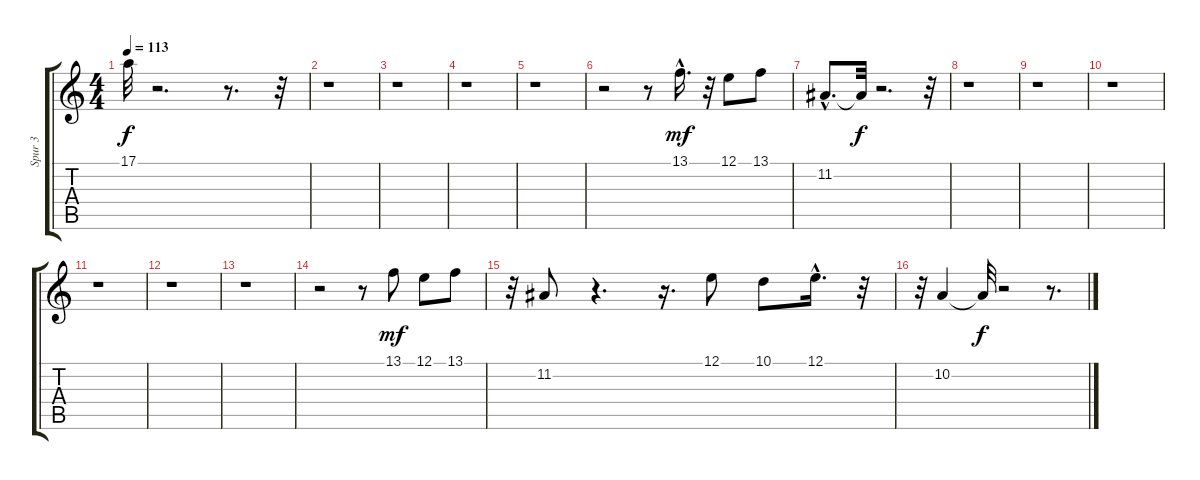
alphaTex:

\track ("Spur 3" "Spur 3") {instrument electricpiano2}
\staff {score tabs}
\tuning (E4 B3 G3 D3 A2 E2) {hide}
\ts (4 4)
\tempo 113
\clef g2
\ks c
17.1{t}.32{dy f} r.2{d} r.8{d} r.32 |
r.1 |
r.1 |
r.1 |
r.1 |
r.2 r.8 13.1{hac}.16{d dy mf} r.32 12.1.8 13.1.8 |
11.2{hac}.8{d} 11.2{t}.32{dy f} r.2{d} r.32 |
r.1 |
r.1 |
r.1 |
r.1 |
r.1 |
r.1 |
r.2 r.8 13.1.8{dy mf} 12.1.8 13.1.8 |
r.32 11.2.8 r.4{d} r.16{d} 12.1.8 10.1.8 12.1{hac}.16{d} r.32 |
r.32 10.2.4 10.2{t}.32{dy f} r.2 r.8{d}
